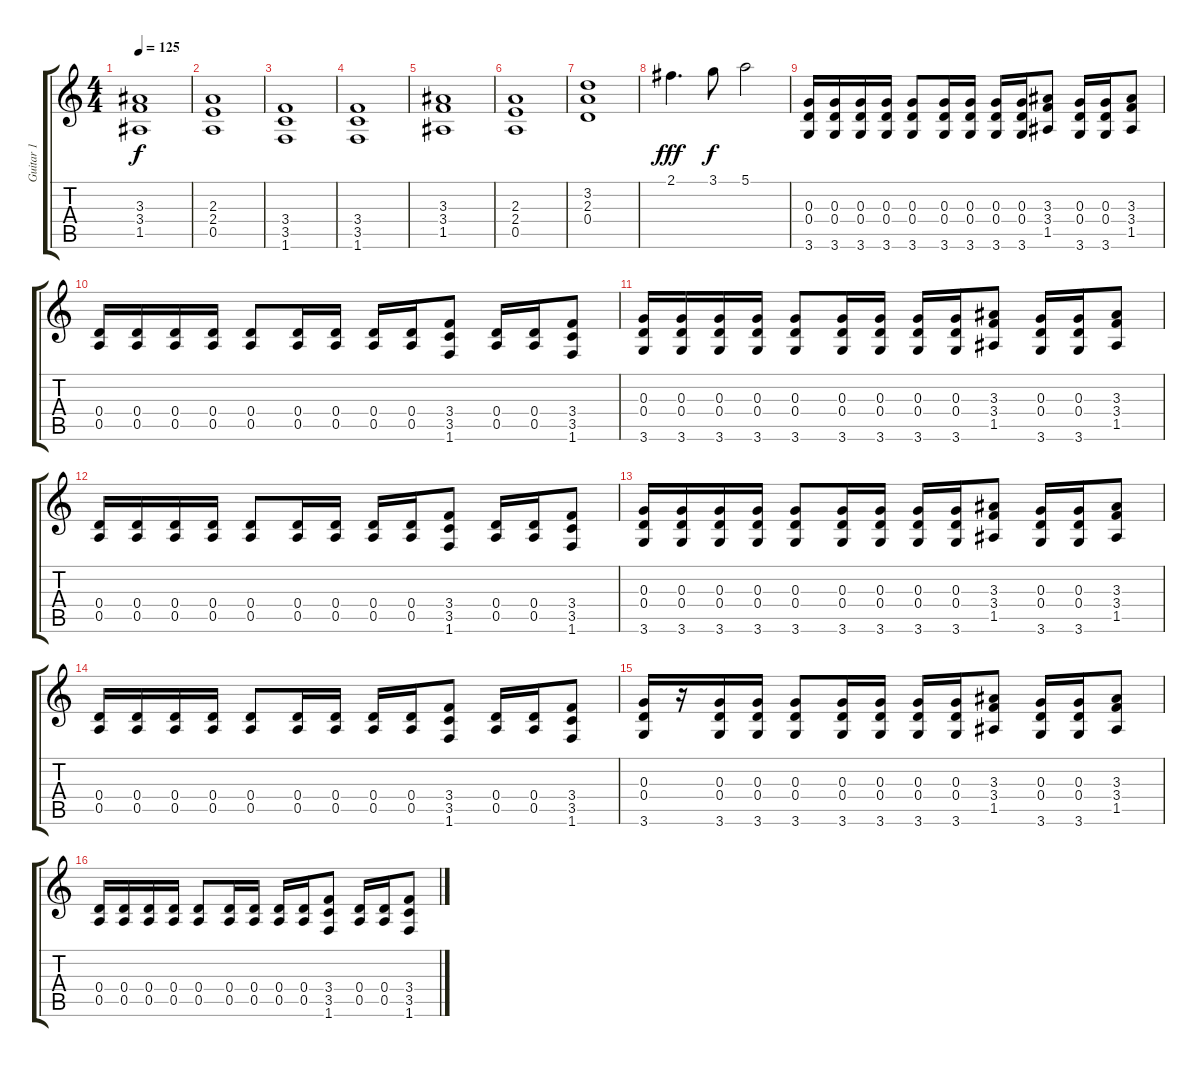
\track ("Guitar 1" "Guitar 1") {instrument distortionguitar}
\staff {score tabs}
\tuning (E4 B3 G3 D3 A2 E2) {hide}
\ts (4 4)
\tempo 125
\clef g2
\ks c
(3.3 3.4 1.5).1{dy f} |
(2.3 2.4 0.5).1 |
(3.4 3.5 1.6).1 |
(3.4 3.5 1.6).1 |
(3.3 3.4 1.5).1 |
(2.3 2.4 0.5).1 |
(3.2 2.3 0.4).1 |
2.1.4{d dy fff} 3.1.8{dy f} 5.1.2 |
(0.3 0.4 3.6).16 (0.3 0.4 3.6).16 (0.3 0.4 3.6).16 (0.3 0.4 3.6).16 (0.3 0.4 3.6).8 (0.3 0.4 3.6).16 (0.3 0.4 3.6).16 (0.3 0.4 3.6).16 (0.3 0.4 3.6).16 (3.3 3.4 1.5).8 (0.3 0.4 3.6).16 (0.3 0.4 3.6).16 (3.3 3.4 1.5).8 |
(0.4 0.5).16 (0.4 0.5).16 (0.4 0.5).16 (0.4 0.5).16 (0.4 0.5).8 (0.4 0.5).16 (0.4 0.5).16 (0.4 0.5).16 (0.4 0.5).16 (3.4 3.5 1.6).8 (0.4 0.5).16 (0.4 0.5).16 (3.4 3.5 1.6).8 |
(0.3 0.4 3.6).16 (0.3 0.4 3.6).16 (0.3 0.4 3.6).16 (0.3 0.4 3.6).16 (0.3 0.4 3.6).8 (0.3 0.4 3.6).16 (0.3 0.4 3.6).16 (0.3 0.4 3.6).16 (0.3 0.4 3.6).16 (3.3 3.4 1.5).8 (0.3 0.4 3.6).16 (0.3 0.4 3.6).16 (3.3 3.4 1.5).8 |
(0.4 0.5).16 (0.4 0.5).16 (0.4 0.5).16 (0.4 0.5).16 (0.4 0.5).8 (0.4 0.5).16 (0.4 0.5).16 (0.4 0.5).16 (0.4 0.5).16 (3.4 3.5 1.6).8 (0.4 0.5).16 (0.4 0.5).16 (3.4 3.5 1.6).8 |
(0.3 0.4 3.6).16 (0.3 0.4 3.6).16 (0.3 0.4 3.6).16 (0.3 0.4 3.6).16 (0.3 0.4 3.6).8 (0.3 0.4 3.6).16 (0.3 0.4 3.6).16 (0.3 0.4 3.6).16 (0.3 0.4 3.6).16 (3.3 3.4 1.5).8 (0.3 0.4 3.6).16 (0.3 0.4 3.6).16 (3.3 3.4 1.5).8 |
(0.4 0.5).16 (0.4 0.5).16 (0.4 0.5).16 (0.4 0.5).16 (0.4 0.5).8 (0.4 0.5).16 (0.4 0.5).16 (0.4 0.5).16 (0.4 0.5).16 (3.4 3.5 1.6).8 (0.4 0.5).16 (0.4 0.5).16 (3.4 3.5 1.6).8 |
(0.3 0.4 3.6).16 r.16 (0.3 0.4 3.6).16 (0.3 0.4 3.6).16 (0.3 0.4 3.6).8 (0.3 0.4 3.6).16 (0.3 0.4 3.6).16 (0.3 0.4 3.6).16 (0.3 0.4 3.6).16 (3.3 3.4 1.5).8 (0.3 0.4 3.6).16 (0.3 0.4 3.6).16 (3.3 3.4 1.5).8 |
(0.4 0.5).16 (0.4 0.5).16 (0.4 0.5).16 (0.4 0.5).16 (0.4 0.5).8 (0.4 0.5).16 (0.4 0.5).16 (0.4 0.5).16 (0.4 0.5).16 (3.4 3.5 1.6).8 (0.4 0.5).16 (0.4 0.5).16 (3.4 3.5 1.6).8
